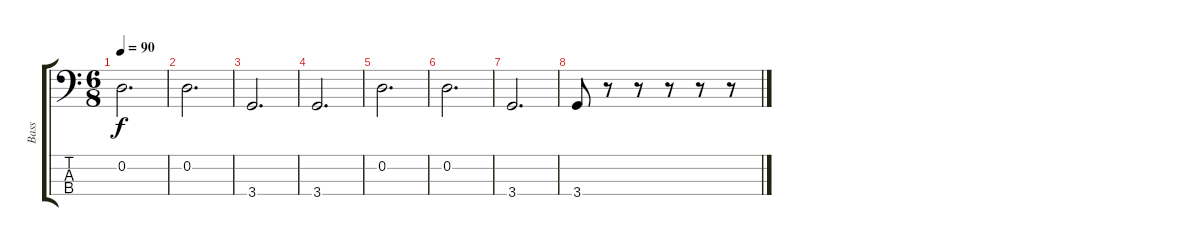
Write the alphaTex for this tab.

\track ("Bass" "Bass") {instrument electricbassfinger}
\staff {score tabs}
\tuning (G2 D2 A1 E1) {hide}
\ts (6 8)
\tempo 90
\clef f4
\ks c
0.2.2{d dy f} |
0.2.2{d} |
3.4.2{d} |
3.4.2{d} |
0.2.2{d} |
0.2.2{d} |
3.4.2{d} |
3.4.8 r.8 r.8 r.8 r.8 r.8
